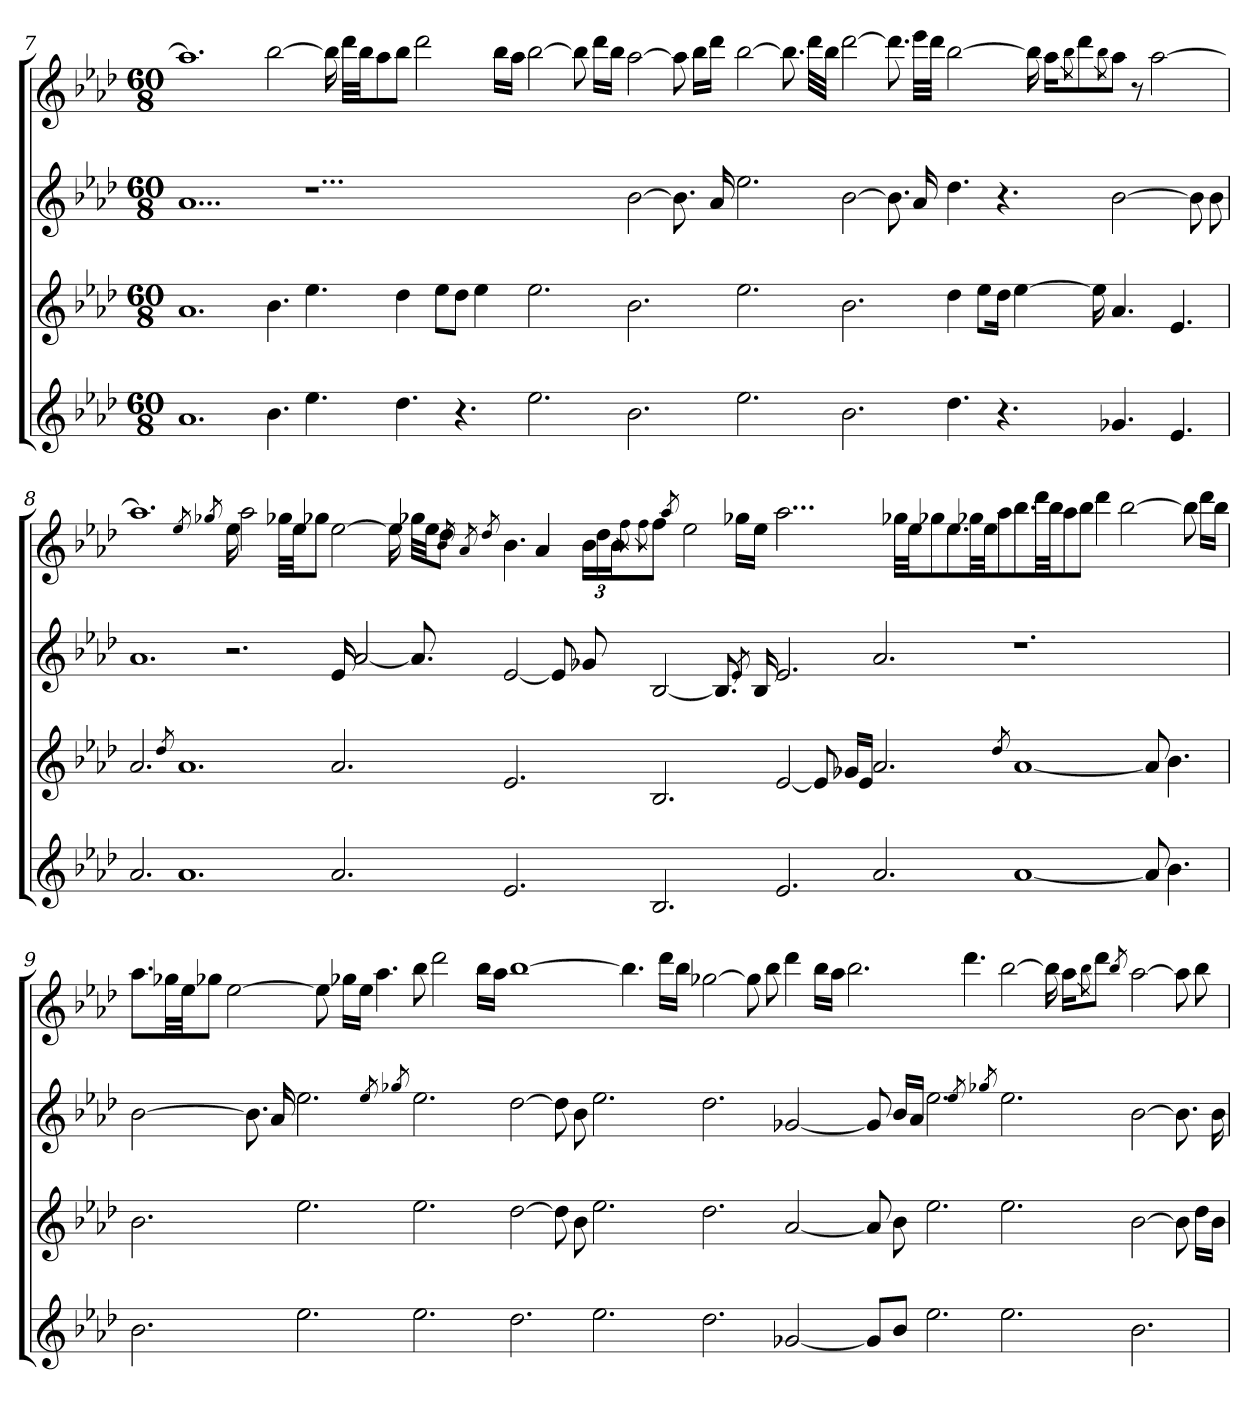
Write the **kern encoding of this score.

**kern	**kern	**kern	**kern
*part4	*part3	*part2	*part1
*staff4	*staff3	*staff2	*staff1
*clefG2	*clefG2	*clefG2	*clefG2
*k[b-e-a-d-]	*k[b-e-a-d-]	*k[b-e-a-d-]	*k[b-e-a-d-]
*M60/8	*M60/8	*M60/8	*M60/8
=7	=7	=7	=7
1.a-	1.a-	1...a-	1.aa-]
4.b-	4.b-	.	[2bb-
4.ee-	4.ee-	1...r	.
.	.	.	16bb-]
.	.	.	32ddd-\LLL
.	.	.	32bb-\JJ
.	.	.	8aa-\
4.dd-	4dd-	.	8bb-\J
.	.	.	2ddd-
.	8ee-\L	.	.
4.r	8dd-\J	.	.
.	4ee-	.	.
.	.	.	16bb-\LL
.	.	.	16aa-\JJ
2.ee-	2.ee-	.	[2bb-
.	.	.	8bb-]
.	.	.	16ddd-\LL
.	.	.	16bb-\JJ
2.b-	2.b-	[2b-	[2aa-
.	.	8.b-]	8aa-]
.	.	.	16bb-\LL
.	.	16a-	16ddd-\JJ
2.ee-	2.ee-	2.ee-	[2bb-
.	.	.	8.bb-]
.	.	.	32ddd-\LLL
.	.	.	32bb-\JJJ
2.b-	2.b-	[2b-	[2ddd-
.	.	8.b-]	8.ddd-]
.	.	16a-	32eee-\LLL
.	.	.	32ddd-\JJJ
4.dd-	4dd-	4.dd-	[2bb-
.	8ee-\L	.	.
4.r	16dd-\Jk	4.r	.
.	[4ee-	.	.
.	.	.	16bb-]
.	.	.	16aa-\KL
.	.	.	8qbb-\
.	.	.	8ddd-\
.	16ee-]	.	.
.	.	.	8qbb-\
4.g-X	4.a-	[2b-	8aa-\J
.	.	.	8r
.	.	.	[2aa-
4.e-	4.e-	.	.
.	.	8b-]	.
.	.	8b-	.
=8	=8	=8	=8
2.a-	2.a-	1.a-	1.aa-]
.	8qdd-	.	.
1.a-	1.a-	.	.
.	.	.	8qee-
.	.	.	8qgg-X
.	.	2.r	16ee-
.	.	.	2aa-
.	.	.	32gg-X\LLL
.	.	.	32ee-\JJ
.	.	.	8gg-X\J
2.a-	2.a-	16e-	[2ee-
.	.	[2a-	.
.	.	.	16ee-]
.	.	8.a-]	32gg-X\LLL
.	.	.	32ee-\JJ
.	.	.	8dd-\J
.	.	.	8qb-
.	.	.	8qa-
.	.	.	8qdd-
2.e-	2.e-	[2e-	4.b-
.	.	.	4a-
.	.	8e-]	.
.	.	8g-X	24b-\LL
.	.	.	24dd-\
.	.	.	24b-\J
.	.	.	8qff\
.	.	.	8qff\
2.B-	2.B-	[2B-	8ff\J
.	.	.	8qaa-
.	.	.	2ee-
.	.	8.B-]	.
.	.	.	16gg-X\LL
.	.	8qe-	.
.	.	16B-	16ee-\JJ
2.e-	[2e-	2.e-	2...aa-
.	8e-]	.	.
.	16g-X/LL	.	.
.	16e-/JJ	.	.
2.a-	2.a-	2.a-	.
.	.	.	32gg-X\LLL
.	.	.	32ee-\JJ
.	.	.	8gg-X\
.	.	.	8.ee-\
.	.	.	32gg-X\LL
.	.	.	32ee-\JJ
.	.	.	8aa-\
.	8qdd-	.	.
[1a-	[1a-	1.r	8.bb-\
.	.	.	32ddd-\LL
.	.	.	32bb-\JJ
.	.	.	8aa-\
.	.	.	8bb-\J
.	.	.	4ddd-
.	.	.	[2bb-
8a-]	8a-]	.	.
4.b-	4.b-	.	.
.	.	.	8bb-]
.	.	.	16ddd-\LL
.	.	.	16bb-\JJ
=9	=9	=9	=9
2.b-	2.b-	[2b-	8.aa-\L
.	.	.	32gg-X\LL
.	.	.	32ee-\JJ
.	.	.	8gg-X\J
.	.	.	[2ee-
.	.	8.b-]	.
.	.	16a-	.
2.ee-	2.ee-	2.ee-	.
.	.	.	8ee-]
.	.	.	16gg-X\LL
.	.	.	16ee-\JJ
.	.	.	4.aa-
.	.	8qee-	.
.	.	8qgg-X	.
2.ee-	2.ee-	2.ee-	8bb-
.	.	.	2ddd-
.	.	.	16bb-\LL
.	.	.	16aa-\JJ
2.dd-	[2dd-	[2dd-	[1bb-
.	8dd-]	8dd-]	.
.	8b-	8b-	.
2.ee-	2.ee-	2.ee-	.
.	.	.	4.bb-]
.	.	.	16ddd-\LL
.	.	.	16bb-\JJ
2.dd-	2.dd-	2.dd-	[2gg-X
.	.	.	8gg-]
.	.	.	8bb-
[2g-X	[2a-	[2g-X	4ddd-
.	.	.	16bb-\LL
.	.	.	16aa-\JJ
.	.	.	2.bb-
8g-/L]	8a-]	8g-]	.
8b-/J	8b-	16b-/LL	.
.	.	16a-/JJ	.
2.ee-	2.ee-	2.ee-	.
.	.	.	4.ddd-
.	.	8qee-	.
.	.	8qgg-X	.
2.ee-	2.ee-	2.ee-	[2bb-
.	.	.	16bb-]
.	.	.	16aa-\KL
.	.	.	8qbb-\
.	.	.	8ddd-\J
.	.	.	8qbb-
2.b-	[2b-	[2b-	[2aa-
.	8b-]	8.b-]	8aa-]
.	16dd-\LL	.	8bb-
.	16b-\JJ	16b-	.
=	=	=	=
*-	*-	*-	*-
